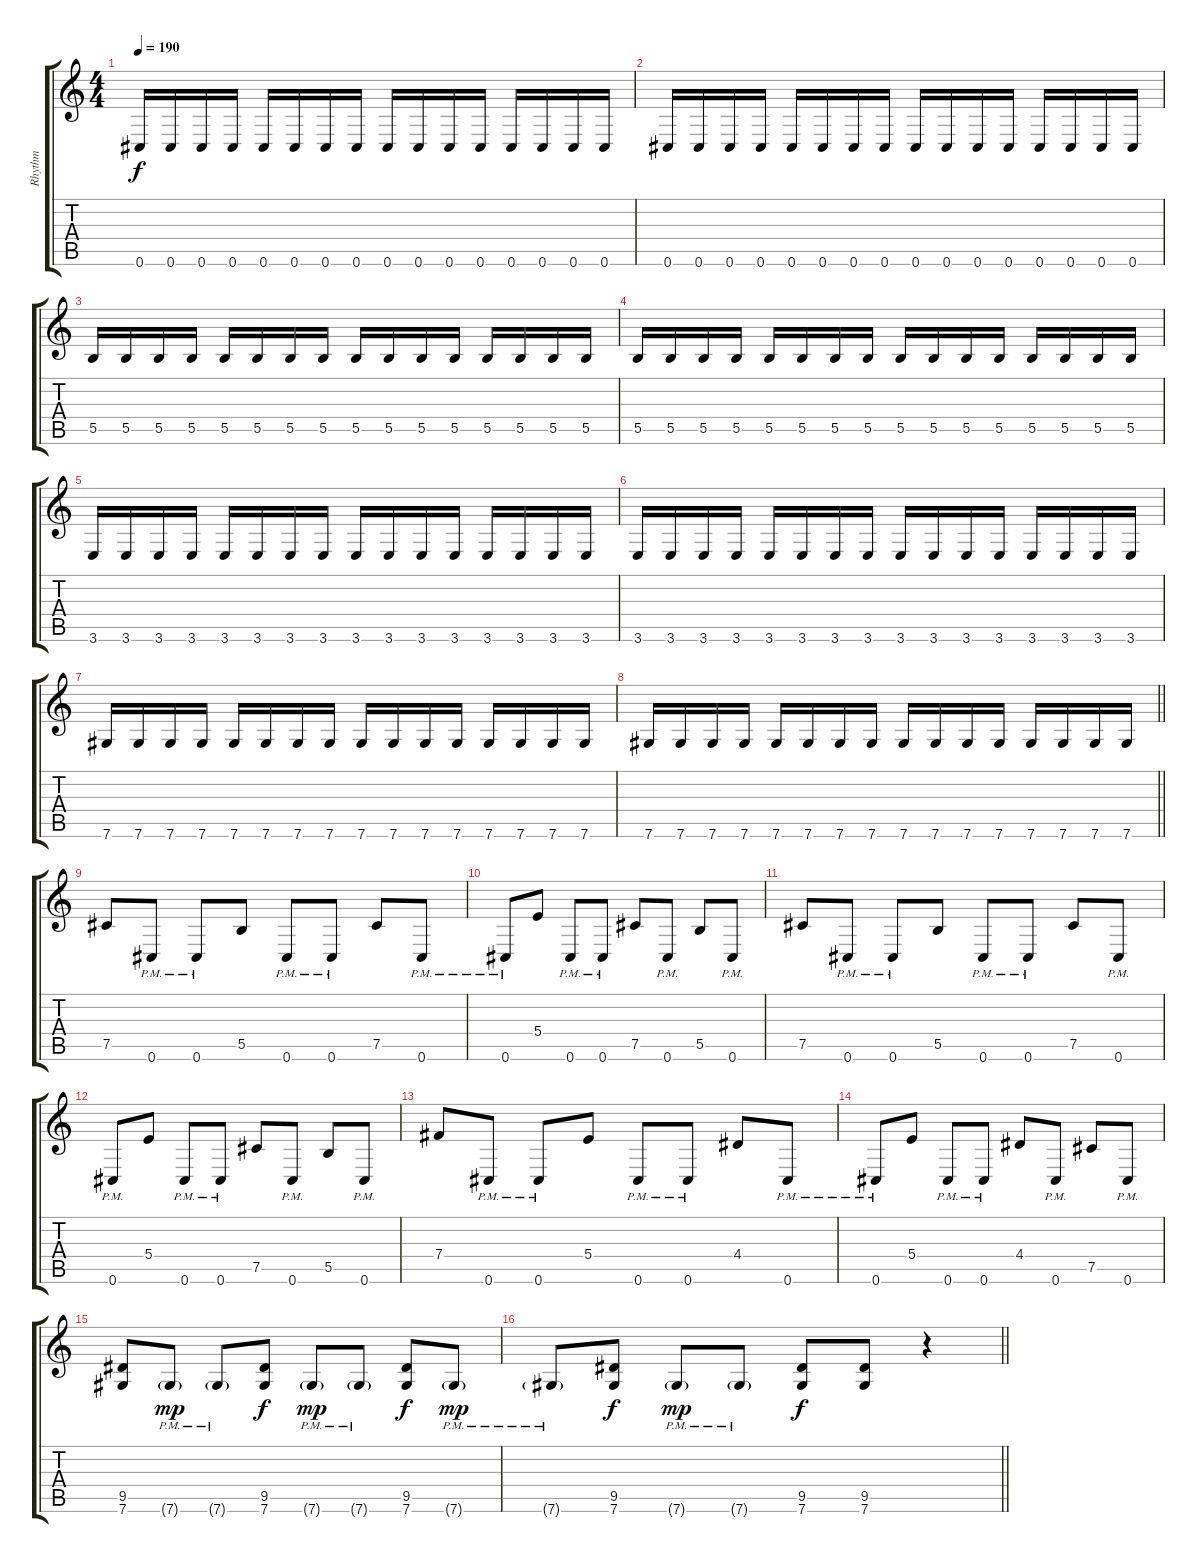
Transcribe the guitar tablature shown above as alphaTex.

\track ("Rhythm" "Rhythm") {instrument distortionguitar}
\staff {score tabs}
\tuning (Db4 Ab3 E3 B2 Gb2 Db2) {hide}
\ts (4 4)
\tempo 190
\clef g2
\ks c
0.6.16{dy f} 0.6.16 0.6.16 0.6.16 0.6.16 0.6.16 0.6.16 0.6.16 0.6.16 0.6.16 0.6.16 0.6.16 0.6.16 0.6.16 0.6.16 0.6.16 |
0.6.16 0.6.16 0.6.16 0.6.16 0.6.16 0.6.16 0.6.16 0.6.16 0.6.16 0.6.16 0.6.16 0.6.16 0.6.16 0.6.16 0.6.16 0.6.16 |
5.5.16 5.5.16 5.5.16 5.5.16 5.5.16 5.5.16 5.5.16 5.5.16 5.5.16 5.5.16 5.5.16 5.5.16 5.5.16 5.5.16 5.5.16 5.5.16 |
5.5.16 5.5.16 5.5.16 5.5.16 5.5.16 5.5.16 5.5.16 5.5.16 5.5.16 5.5.16 5.5.16 5.5.16 5.5.16 5.5.16 5.5.16 5.5.16 |
3.6.16 3.6.16 3.6.16 3.6.16 3.6.16 3.6.16 3.6.16 3.6.16 3.6.16 3.6.16 3.6.16 3.6.16 3.6.16 3.6.16 3.6.16 3.6.16 |
3.6.16 3.6.16 3.6.16 3.6.16 3.6.16 3.6.16 3.6.16 3.6.16 3.6.16 3.6.16 3.6.16 3.6.16 3.6.16 3.6.16 3.6.16 3.6.16 |
7.6.16 7.6.16 7.6.16 7.6.16 7.6.16 7.6.16 7.6.16 7.6.16 7.6.16 7.6.16 7.6.16 7.6.16 7.6.16 7.6.16 7.6.16 7.6.16 |
\barLineRight lightlight
7.6.16 7.6.16 7.6.16 7.6.16 7.6.16 7.6.16 7.6.16 7.6.16 7.6.16 7.6.16 7.6.16 7.6.16 7.6.16 7.6.16 7.6.16 7.6.16 |
7.5.8 0.6{pm}.8 0.6{pm}.8 5.5.8 0.6{pm}.8 0.6{pm}.8 7.5.8 0.6{pm}.8 |
0.6{pm}.8 5.4.8 0.6{pm}.8 0.6{pm}.8 7.5.8 0.6{pm}.8 5.5.8 0.6{pm}.8 |
7.5.8 0.6{pm}.8 0.6{pm}.8 5.5.8 0.6{pm}.8 0.6{pm}.8 7.5.8 0.6{pm}.8 |
0.6{pm}.8 5.4.8 0.6{pm}.8 0.6{pm}.8 7.5.8 0.6{pm}.8 5.5.8 0.6{pm}.8 |
7.4.8 0.6{pm}.8 0.6{pm}.8 5.4.8 0.6{pm}.8 0.6{pm}.8 4.4.8 0.6{pm}.8 |
0.6{pm}.8 5.4.8 0.6{pm}.8 0.6{pm}.8 4.4.8 0.6{pm}.8 7.5.8 0.6{pm}.8 |
(9.5 7.6).8 7.6{g pm}.8{dy mp} 7.6{g pm}.8 (9.5 7.6).8{dy f} 7.6{g pm}.8{dy mp} 7.6{g pm}.8 (9.5 7.6).8{dy f} 7.6{g pm}.8{dy mp} |
\barLineRight lightlight
7.6{g pm}.8 (9.5 7.6).8{dy f} 7.6{g pm}.8{dy mp} 7.6{g pm}.8 (9.5 7.6).8{dy f} (9.5 7.6).8 r.4
